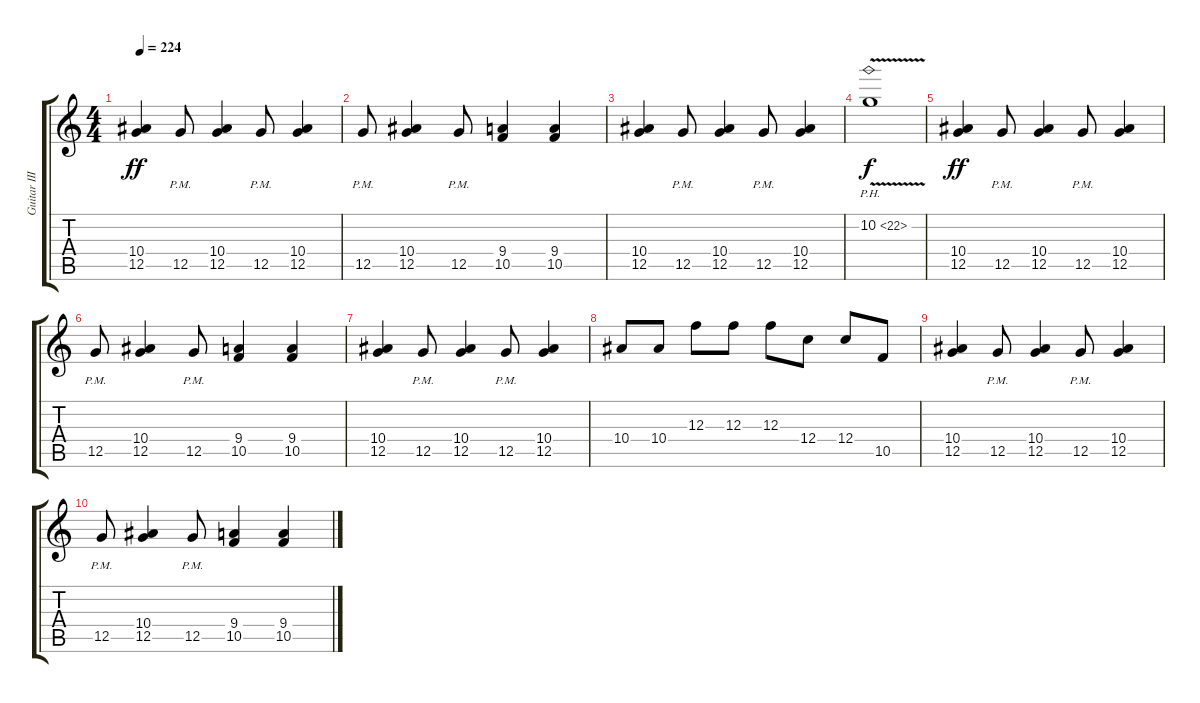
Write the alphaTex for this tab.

\track ("Guitar III" "Guitar III") {instrument distortionguitar}
\staff {score tabs}
\tuning (D4 A3 F3 C3 G2 D2) {hide}
\ts (4 4)
\tempo 224
\clef g2
\ks c
(10.4 12.5).4{dy ff} 12.5{pm}.8 (10.4 12.5).4 12.5{pm}.8 (10.4 12.5).4 |
12.5{pm}.8 (10.4 12.5).4 12.5{pm}.8 (9.4 10.5).4 (9.4 10.5).4 |
(10.4 12.5).4 12.5{pm}.8 (10.4 12.5).4 12.5{pm}.8 (10.4 12.5).4 |
10.2{ph 12 v}.1{dy f} |
(10.4 12.5).4{dy ff} 12.5{pm}.8 (10.4 12.5).4 12.5{pm}.8 (10.4 12.5).4 |
12.5{pm}.8 (10.4 12.5).4 12.5{pm}.8 (9.4 10.5).4 (9.4 10.5).4 |
(10.4 12.5).4 12.5{pm}.8 (10.4 12.5).4 12.5{pm}.8 (10.4 12.5).4 |
10.4.8 10.4.8 12.3.8 12.3.8 12.3.8 12.4.8 12.4.8 10.5.8 |
(10.4 12.5).4 12.5{pm}.8 (10.4 12.5).4 12.5{pm}.8 (10.4 12.5).4 |
12.5{pm}.8 (10.4 12.5).4 12.5{pm}.8 (9.4 10.5).4 (9.4 10.5).4
